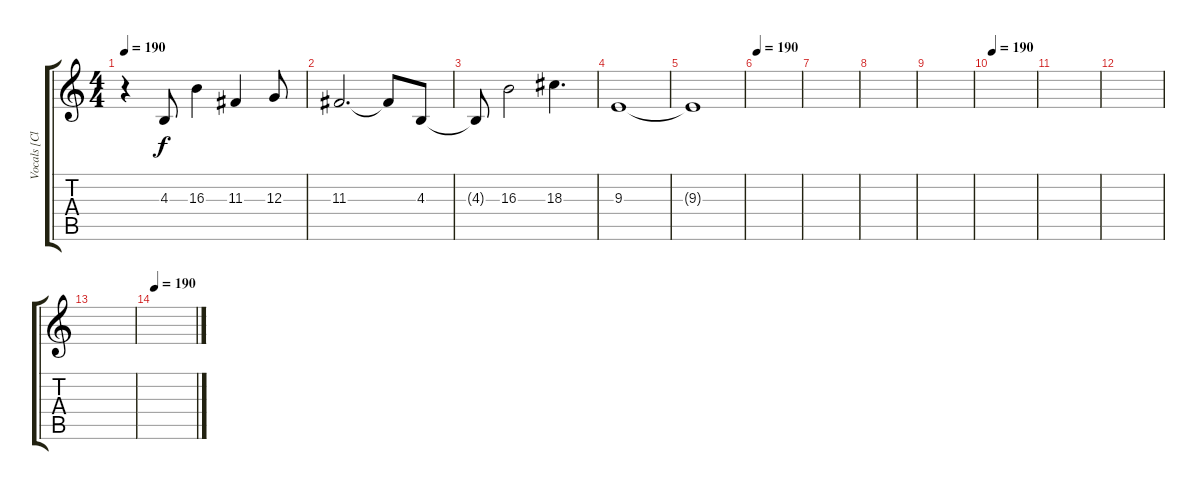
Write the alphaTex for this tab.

\track ("Vocals [Clean]" "Vocals [Cl") {instrument lead6voice}
\staff {score tabs}
\tuning (E4 B3 G3 D3 A2 D2) {hide}
\ts (4 4)
\tempo 190
\clef g2
\ks c
r.4{dy f} 4.3.8 16.3.4 11.3.4 12.3.8 |
11.3.2{d} 11.3{t}.8 4.3.8 |
4.3{t}.8 16.3.2 18.3.4{d} |
9.3.1 |
9.3{t}.1 |
\tempo 190
|
|
|
|
\tempo 190
|
|
|
|
\tempo 190
